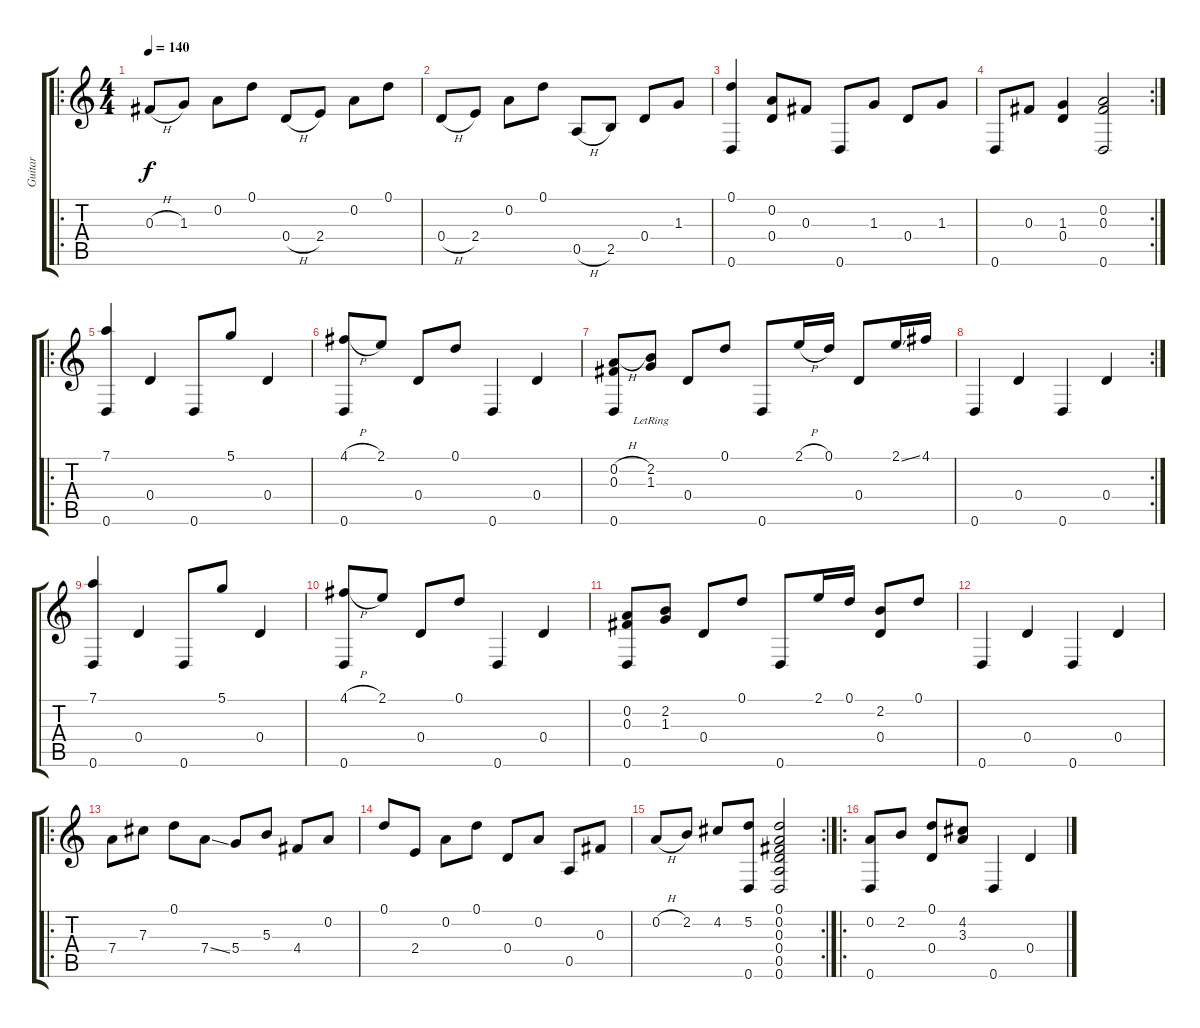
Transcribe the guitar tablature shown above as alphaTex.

\track ("Guitar" "Guitar") {instrument acousticguitarsteel}
\staff {score tabs}
\tuning (D4 A3 Gb3 D3 A2 D2) {hide}
\ro
\ts (4 4)
\tempo 140
\clef g2
\ks c
0.3{h}.8{dy f instrument acousticguitarsteel} 1.3.8 0.2.8 0.1.8 0.4{h}.8 2.4.8 0.2.8 0.1.8 |
0.4{h}.8 2.4.8 0.2.8 0.1.8 0.5{h}.8 2.5.8 0.4.8 1.3.8 |
(0.1 0.6).4 (0.2 0.4).8 0.3.8 0.6.8 1.3.8 0.4.8 1.3.8 |
\rc 2
0.6.8 0.3.8 (1.3 0.4).4 (0.2 0.3 0.6).2 |
\ro
(7.1 0.6).4 0.4.4 0.6.8 5.1.8 0.4.4 |
(4.1{h} 0.6).8 2.1.8 0.4.8 0.1.8 0.6.4 0.4.4 |
(0.2{h} 0.3 0.6).8 (2.2{lr} 1.3{lr}).8 0.4.8 0.1.8 0.6.8 2.1{h}.16 0.1.16 0.4.8 2.1{ss}.16 4.1.16 |
\rc 2
0.6.4 0.4.4 0.6.4 0.4.4 |
(7.1 0.6).4 0.4.4 0.6.8 5.1.8 0.4.4 |
(4.1{h} 0.6).8 2.1.8 0.4.8 0.1.8 0.6.4 0.4.4 |
(0.2 0.3 0.6).8 (2.2 1.3).8 0.4.8 0.1.8 0.6.8 2.1.16 0.1.16 (2.2 0.4).8 0.1.8 |
0.6.4 0.4.4 0.6.4 0.4.4 |
\ro
7.4.8 7.3.8 0.1.8 7.4{ss}.8 5.4.8 5.3.8 4.4.8 0.2.8 |
0.1.8 2.4.8 0.2.8 0.1.8 0.4.8 0.2.8 0.5.8 0.3.8 |
\rc 2
0.2{h}.8 2.2.8 4.2.8 (5.2 0.6).8 (0.1 0.2 0.3 0.4 0.5 0.6).2 |
\ro
(0.2 0.6).8 2.2.8 (0.1 0.4).8 (4.2 3.3).8 0.6.4 0.4.4
